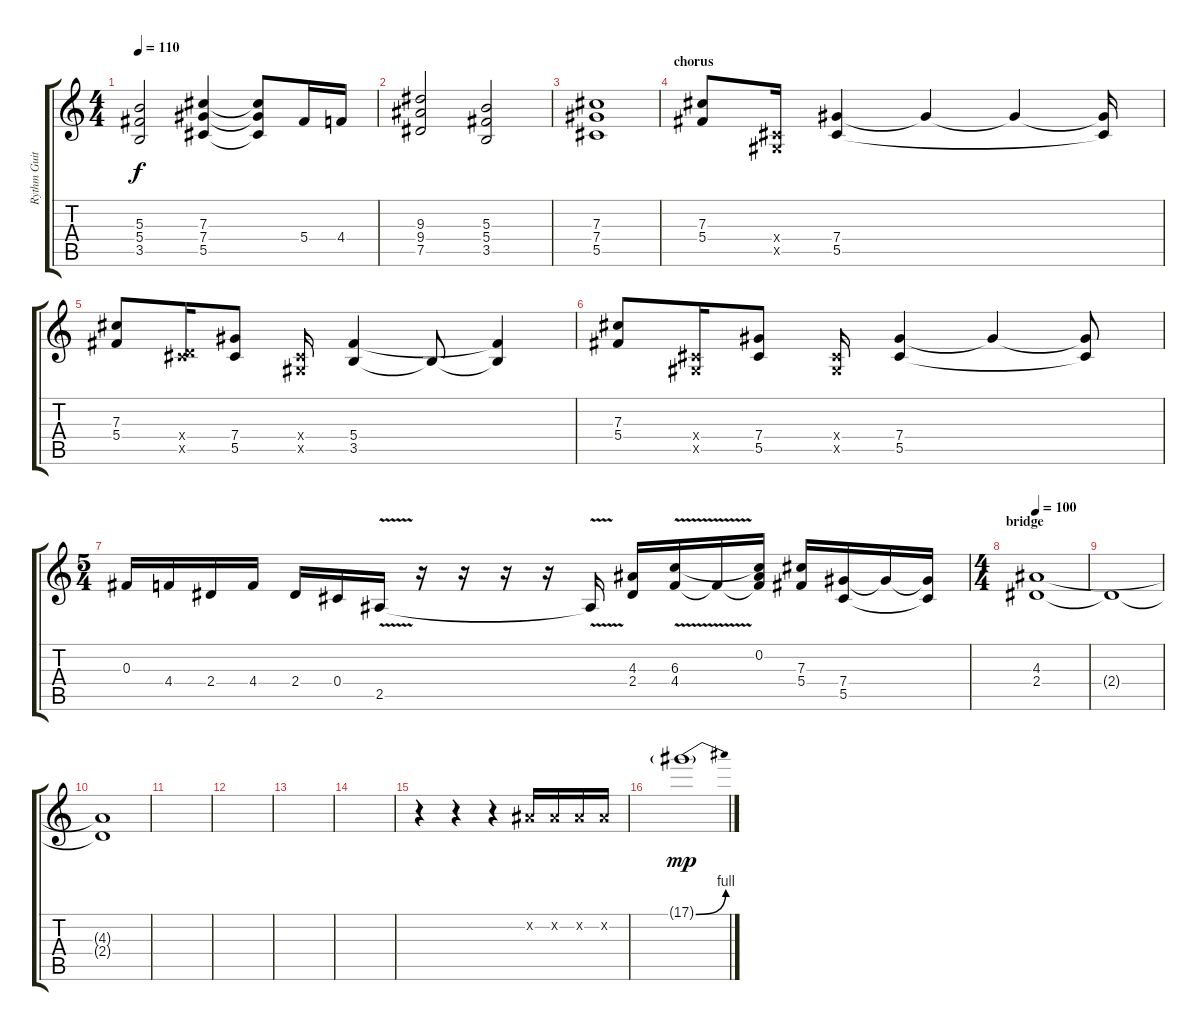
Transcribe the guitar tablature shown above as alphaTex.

\track ("Rythm Guitar" "Rythm Guit") {instrument distortionguitar}
\staff {score tabs}
\tuning (Eb4 Bb3 Gb3 Db3 Ab2 Eb2) {hide}
\ts (4 4)
\tempo 110
\clef g2
\ks c
(5.3 5.4 3.5).2{dy f} (7.3 7.4 5.5).4 (7.3{t} 7.4{t} 5.5{t}).8 5.4.16 4.4.16 |
(9.3 9.4 7.5).2 (5.3 5.4 3.5).2 |
(7.3 7.4 5.5).1 |
\section ("" "chorus")
(7.3 5.4).8 (0.4{x} 0.5{x}).16 (7.4 5.5).4 7.4{t}.4 7.4{t}.4 (7.4{t} 5.5{t}).16 |
(7.3 5.4).8 (0.4{x} 6.5{x}).16 (7.4 5.5).8 (0.4{x} 0.5{x}).16 (5.4 3.5).4 3.5{t}.8 (5.4{t} 3.5{t}).4 |
(7.3 5.4).8 (0.4{x} 0.5{x}).16 (7.4 5.5).8 (0.4{x} 0.5{x}).16 (7.4 5.5).4 7.4{t}.4 (7.4{t} 5.5{t}).8 |
\ts (5 4)
0.3.16 4.4.16 2.4.16 4.4.16 2.4.16 0.4.16 2.5{v}.16 r.16 r.16 r.16 r.16 2.5{t}.16 (4.3 2.4).16 (6.3 4.4{v}).16 4.4{t}.16 (0.2 6.3{t} 4.4{t}).16 (7.3 5.4).16 (7.4 5.5).16 7.4{t}.16 (7.4{t} 5.5{t}).16 |
\ts (4 4)
\section ("" "bridge")
\tempo 100
(4.3 2.4).1{volume 0} |
2.4{t}.1 |
(4.3{t} 2.4{t}).1 |
|
|
|
|
r.4 r.4 r.4 0.2{x}.16 0.2{x}.16 0.2{x}.16 0.2{x}.16 |
17.1{be (bend 0 0 60 4) g}.1{dy mp volume 9}
